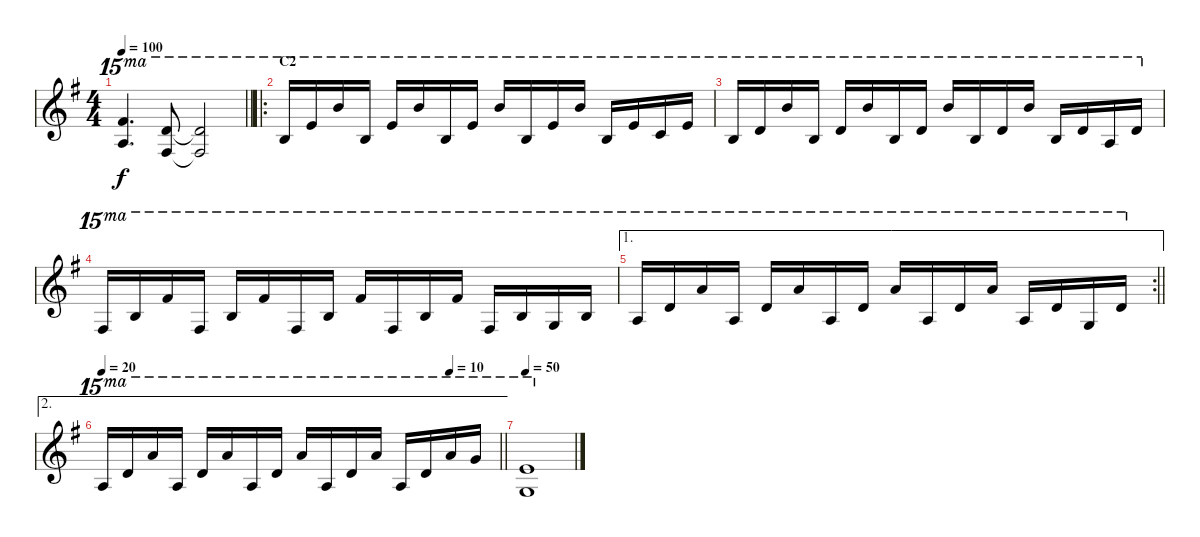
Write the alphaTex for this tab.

\track "" {instrument acousticgrandpiano}
\staff {score}
\tuning (F4 B3 G3 D3 A2 E2) {hide}
\ts (4 4)
\tempo 100
\clef g2
\barLineRight lightlight
\ks eminor
(25.1 26.3).4{d ot 15ma dy f} (21.1 23.3).8{ot 15ma} (21.1{t} 23.3{t}).2{ot 15ma} |
\ro
\section ("" "C2")
28.3.16{ot 15ma} 29.2.16{ot 15ma} 30.1.16{ot 15ma} 28.3.16{ot 15ma} 29.2.16{ot 15ma} 30.1.16{ot 15ma} 28.3.16{ot 15ma} 29.2.16{ot 15ma} 30.1.16{ot 15ma} 28.3.16{ot 15ma} 29.2.16{ot 15ma} 30.1.16{ot 15ma} 28.3.16{ot 15ma} 29.2.16{ot 15ma} 29.3.16{ot 15ma} 29.2.16{ot 15ma} |
28.3.16{ot 15ma} 27.2.16{ot 15ma} 30.1.16{ot 15ma} 28.3.16{ot 15ma} 27.2.16{ot 15ma} 30.1.16{ot 15ma} 28.3.16{ot 15ma} 27.2.16{ot 15ma} 30.1.16{ot 15ma} 28.3.16{ot 15ma} 27.2.16{ot 15ma} 30.1.16{ot 15ma} 28.3.16{ot 15ma} 27.2.16{ot 15ma} 26.3.16{ot 15ma} 27.2.16{ot 15ma} |
23.3.16{ot 15ma} 24.2.16{ot 15ma} 25.1.16{ot 15ma} 23.3.16{ot 15ma} 24.2.16{ot 15ma} 25.1.16{ot 15ma} 23.3.16{ot 15ma} 24.2.16{ot 15ma} 25.1.16{ot 15ma} 23.3.16{ot 15ma} 24.2.16{ot 15ma} 25.1.16{ot 15ma} 23.3.16{ot 15ma} 24.2.16{ot 15ma} 24.3.16{ot 15ma} 24.2.16{ot 15ma} |
\ae 1
\rc 2
\barLineRight lightlight
26.3.16{ot 15ma} 27.2.16{ot 15ma} 28.1.16{ot 15ma} 26.3.16{ot 15ma} 27.2.16{ot 15ma} 28.1.16{ot 15ma} 26.3.16{ot 15ma} 27.2.16{ot 15ma} 28.1.16{ot 15ma} 26.3.16{ot 15ma} 27.2.16{ot 15ma} 28.1.16{ot 15ma} 26.3.16{ot 15ma} 27.2.16{ot 15ma} 24.3.16{ot 15ma} 27.2.16{ot 15ma} |
\ae 2
\tempo 20
\tempo (10 0.875)
\barLineRight lightlight
26.3.16{ot 15ma} 27.2.16{ot 15ma} 28.1.16{ot 15ma} 26.3.16{ot 15ma} 27.2.16{ot 15ma} 28.1.16{ot 15ma} 26.3.16{ot 15ma} 27.2.16{ot 15ma} 28.1.16{ot 15ma} 26.3.16{ot 15ma} 27.2.16{ot 15ma} 28.1.16{ot 15ma} 26.3.16{ot 15ma} 27.2.16{ot 15ma} 28.1.16{ot 15ma} 26.1.16{ot 15ma} |
\tempo 50
(23.1 24.3).1{ot 15ma}
